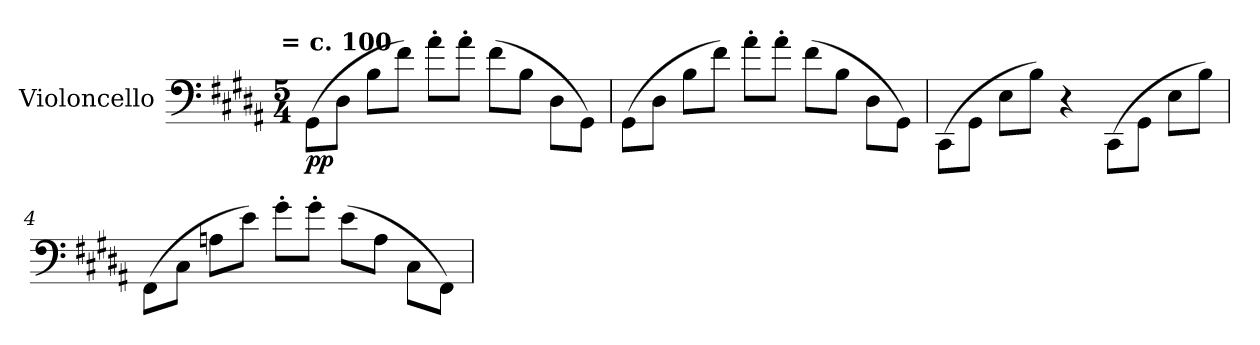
**kern	**dynam
*part1	*part1
*staff1	*staff1
*I"Violoncello	*
*I'Vc.	*
*clefF4	*
*k[f#c#g#d#a#]	*
!!LO:TX:omd:t= = c. 100
*M5/4	*
*MM120	*
=1	=1
!	!LO:DY:b
(>8GG#\L	pp
!	!LO:DY:b
8D#\J	sempre non espr.
8B\L	.
8f#\J)	.
8a#'\L	.
8a#'\J	.
(>8f#\L	.
8B\J	.
8D#\L	.
8GG#\J)	.
=2	=2
(>8GG#\L	.
8D#\J	.
8B\L	.
8f#\J)	.
8a#'\L	.
8a#'\J	.
(>8f#\L	.
8B\J	.
8D#\L	.
8GG#\J)	.
=3	=3
(>8CC#\L	.
8GG#\J	.
8E\L	.
8B\J)	.
4r	.
(>8CC#\L	.
8GG#\J	.
8E\L	.
8B\J)	.
=4	=4
(>8FF#\L	.
8C#\J	.
8An\L	.
8e\J)	.
8g#'\L	.
8g#'\J	.
(>8e\L	.
8A\J	.
8C#\L	.
8FF#\J)	.
=	=
*-	*-
